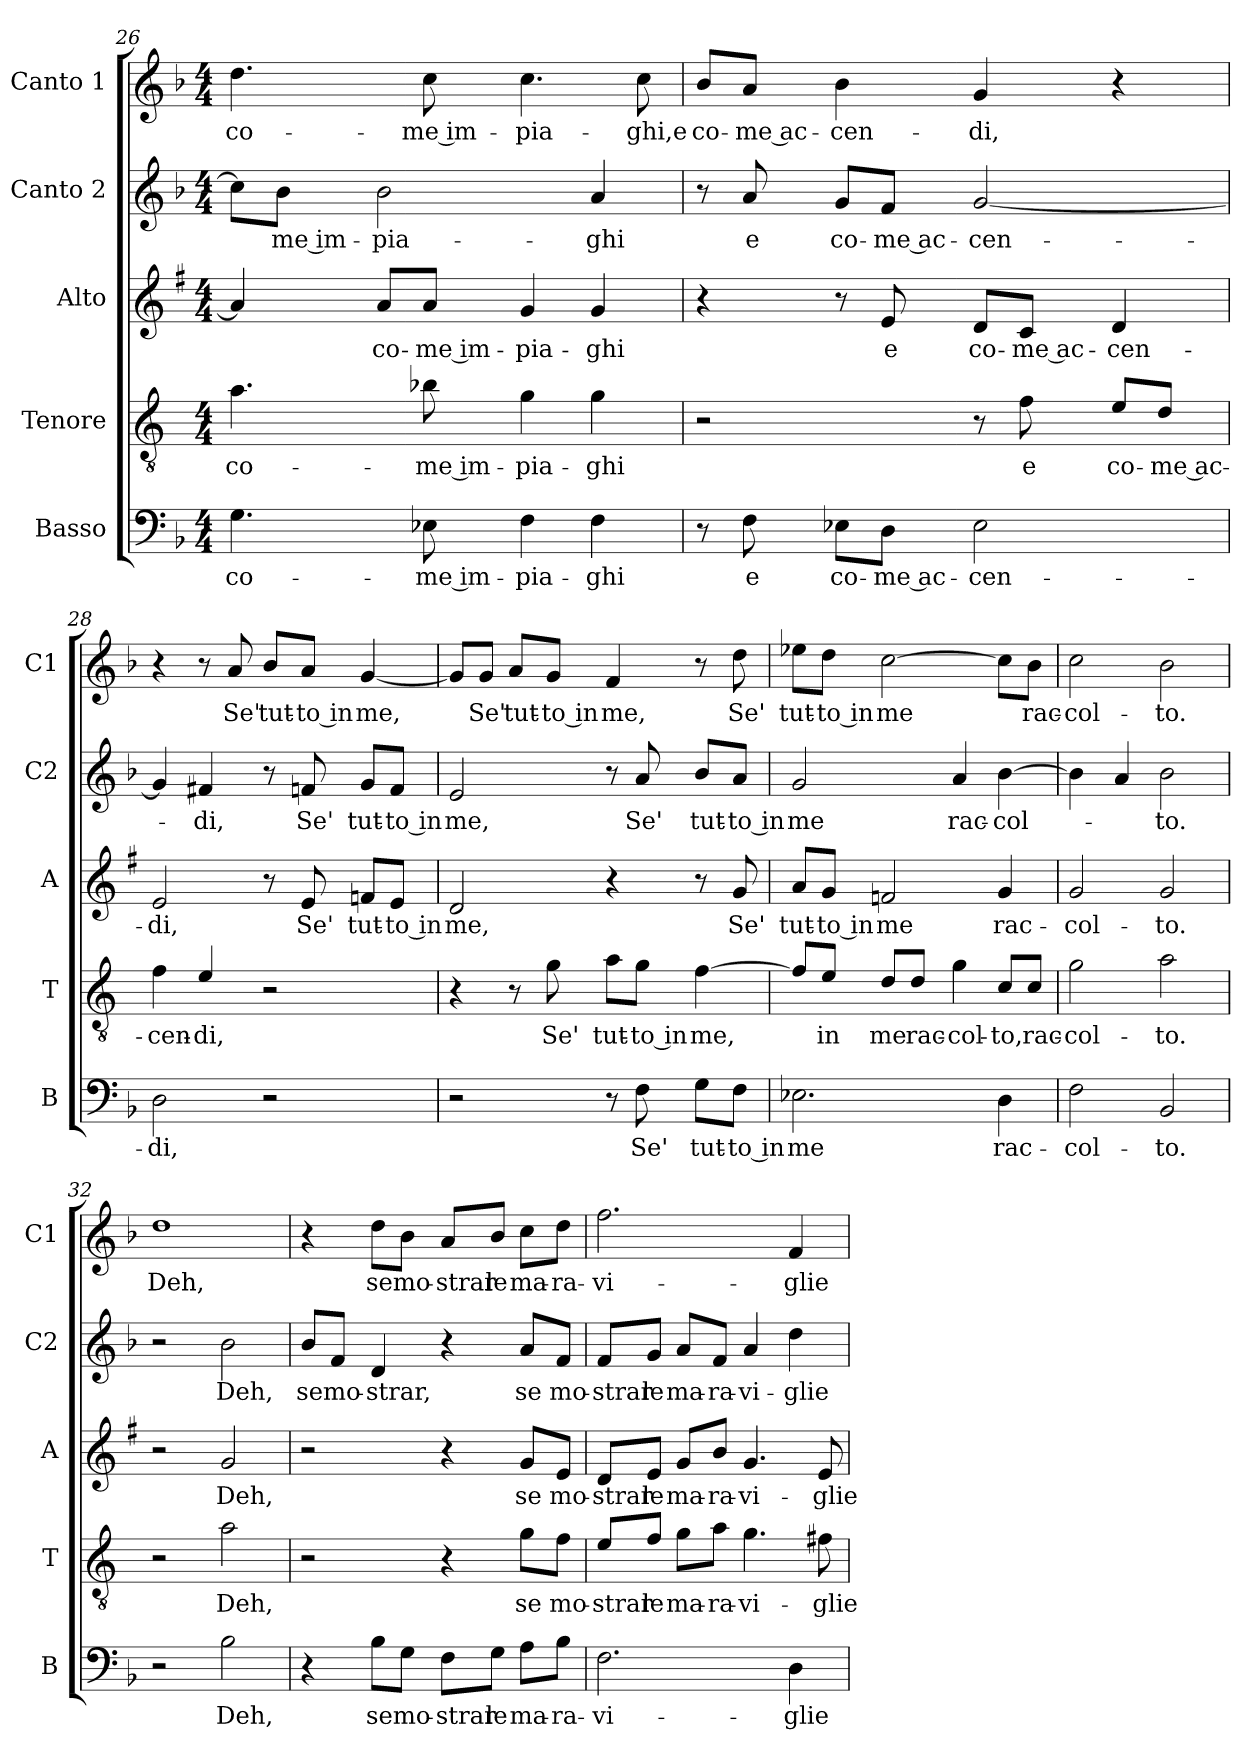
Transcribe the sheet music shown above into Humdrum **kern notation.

**kern	**text	**kern	**text	**kern	**text	**kern	**text	**kern	**text
*part5	*part5	*part4	*part4	*part3	*part3	*part2	*part2	*part1	*part1
*staff5	*staff5	*staff4	*staff4	*staff3	*staff3	*staff2	*staff2	*staff1	*staff1
*I"Basso	*	*I"Tenore	*	*I"Alto	*	*I"Canto 2	*	*I"Canto 1	*
*I'B	*	*I'T	*	*I'A	*	*I'C2	*	*I'C1	*
!!LO:LB:g=z
*clefF4	*	*clefGv2	*	*clefG2	*	*clefG2	*	*clefG2	*
*	*	*ITrd4c7	*	*ITrd1c2	*	*	*	*	*
*k[b-]	*	*k[b-]	*	*k[b-]	*	*k[b-]	*	*k[b-]	*
*F:	*	*F:	*	*F:	*	*F:	*	*F:	*
*M4/4	*	*M4/4	*	*M4/4	*	*M4/4	*	*M4/4	*
=26	=26	=26	=26	=26	=26	=26	=26	=26	=26
!	!LO:LY:b	!	!LO:LY:b	!	!	!	!	!	!LO:LY:b
4.G\	co-	4.d\	co-	4g/]	.	8cc\L]	.	4.dd\	co-
!	!	!	!	!	!	!	!LO:LY:b	!	!
.	.	.	.	.	.	8b-\J	-me im-	.	.
!	!	!	!	!	!LO:LY:b	!	!LO:LY:b	!	!
.	.	.	.	8g/L	co-	2b-\	-pia-	.	.
!	!LO:LY:b	!	!LO:LY:b	!	!LO:LY:b	!	!	!	!LO:LY:b
8E-X\	-me im-	8e-X\	-me im-	8g/J	-me im-	.	.	8cc\	-me im-
!	!LO:LY:b	!	!LO:LY:b	!	!LO:LY:b	!	!	!	!LO:LY:b
4F\	-pia-	4c\	-pia-	4f/	-pia-	.	.	4.cc\	-pia-
!	!LO:LY:b	!	!LO:LY:b	!	!LO:LY:b	!	!LO:LY:b	!	!
4F\	-ghi	4c\	-ghi	4f/	-ghi	4a/	-ghi	.	.
!	!	!	!	!	!	!	!	!	!LO:LY:b
.	.	.	.	.	.	.	.	8cc\	-ghi,e
=27	=27	=27	=27	=27	=27	=27	=27	=27	=27
!	!	!	!	!	!	!	!	!	!LO:LY:b
8r	.	2r	.	4r	.	8r	.	8b-/L	co-
!	!LO:LY:b	!	!	!	!	!	!LO:LY:b	!	!LO:LY:b
8F\	e	.	.	.	.	8a/	e	8a/J	-me ac-
!	!LO:LY:b	!	!	!	!	!	!LO:LY:b	!	!LO:LY:b
8E-X\L	co-	.	.	8r	.	8g/L	co-	4b-\	-cen-
!	!LO:LY:b	!	!	!	!LO:LY:b	!	!LO:LY:b	!	!
8D\J	-me ac-	.	.	8d/	e	8f/J	-me ac-	.	.
!	!LO:LY:b	!	!	!	!LO:LY:b	!	!LO:LY:b	!	!LO:LY:b
2E-\	-cen-	8r	.	8c/L	co-	[2g/	-cen-	4g/	-di,
!	!	!	!LO:LY:b	!	!LO:LY:b	!	!	!	!
.	.	8B-\	e	8B-/J	-me ac-	.	.	.	.
!	!	!	!LO:LY:b	!	!LO:LY:b	!	!	!	!
.	.	8A/L	co-	4c/	-cen-	.	.	4r	.
!	!	!	!LO:LY:b	!	!	!	!	!	!
.	.	8G/J	-me ac-	.	.	.	.	.	.
=28	=28	=28	=28	=28	=28	=28	=28	=28	=28
!	!LO:LY:b	!	!LO:LY:b	!	!LO:LY:b	!	!	!	!
2D\	-di,	4B-\	-cen-	2d/	-di,	4g/]	.	4r	.
!	!	!	!LO:LY:b	!	!	!	!LO:LY:b	!	!
.	.	4A/	-di,	.	.	4f#X/	-di,	8r	.
!	!	!	!	!	!	!	!	!	!LO:LY:b
.	.	.	.	.	.	.	.	8a/	Se'
!	!	!	!	!	!	!	!	!	!LO:LY:b
2r	.	2r	.	8r	.	8r	.	8b-/L	tut-
!	!	!	!	!	!LO:LY:b	!	!LO:LY:b	!	!LO:LY:b
.	.	.	.	8d/	Se'	8fn/	Se'	8a/J	-to in
!	!	!	!	!	!LO:LY:b	!	!LO:LY:b	!	!LO:LY:b
.	.	.	.	8e-X/L	tut-	8g/L	tut-	[4g/	me,
!	!	!	!	!	!LO:LY:b	!	!LO:LY:b	!	!
.	.	.	.	8d/J	-to in	8f/J	-to in	.	.
!!LO:PB:g=z
=29	=29	=29	=29	=29	=29	=29	=29	=29	=29
!	!	!	!	!	!LO:LY:b	!	!LO:LY:b	!	!
2r	.	4r	.	2c/	me,	2e/	me,	8g/L]	.
!	!	!	!	!	!	!	!	!	!LO:LY:b
.	.	.	.	.	.	.	.	8g/J	Se'
!	!	!	!	!	!	!	!	!	!LO:LY:b
.	.	8r	.	.	.	.	.	8a/L	tut-
!	!	!	!LO:LY:b	!	!	!	!	!	!LO:LY:b
.	.	8c\	Se'	.	.	.	.	8g/J	-to in
!	!	!	!LO:LY:b	!	!	!	!	!	!LO:LY:b
8r	.	8d\L	tut-	4r	.	8r	.	4f/	me,
!	!LO:LY:b	!	!LO:LY:b	!	!	!	!LO:LY:b	!	!
8F\	Se'	8c\J	-to in	.	.	8a/	Se'	.	.
!	!LO:LY:b	!	!LO:LY:b	!	!	!	!LO:LY:b	!	!
8G\L	tut-	[4B-\	me,	8r	.	8b-/L	tut-	8r	.
!	!LO:LY:b	!	!	!	!LO:LY:b	!	!LO:LY:b	!	!LO:LY:b
8F\J	-to in	.	.	8f/	Se'	8a/J	-to in	8dd\	Se'
=30	=30	=30	=30	=30	=30	=30	=30	=30	=30
!	!LO:LY:b	!	!	!	!LO:LY:b	!	!LO:LY:b	!	!LO:LY:b
2.E-X\	me	8B-/L]	.	8g/L	tut-	2g/	me	8ee-X\L	tut-
!	!	!	!LO:LY:b	!	!LO:LY:b	!	!	!	!LO:LY:b
.	.	8A/J	in	8f/J	-to in	.	.	8dd\J	-to in
!	!	!	!LO:LY:b	!	!LO:LY:b	!	!	!	!LO:LY:b
.	.	8G/L	me	2e-X/	me	.	.	[2cc\	me
!	!	!	!LO:LY:b	!	!	!	!	!	!
.	.	8G/J	rac-	.	.	.	.	.	.
!	!	!	!LO:LY:b	!	!	!	!LO:LY:b	!	!
.	.	4c\	-col-	.	.	4a/	rac-	.	.
!	!LO:LY:b	!	!LO:LY:b	!	!LO:LY:b	!	!LO:LY:b	!	!
4D\	rac-	8F/L	-to,	4f/	rac-	[4b-\	-col-	8cc\L]	.
!	!	!	!LO:LY:b	!	!	!	!	!	!LO:LY:b
.	.	8F/J	rac-	.	.	.	.	8b-\J	rac-
=31	=31	=31	=31	=31	=31	=31	=31	=31	=31
!	!LO:LY:b	!	!LO:LY:b	!	!LO:LY:b	!	!	!	!LO:LY:b
2F\	-col-	2c\	-col-	2f/	-col-	4b-\]	.	2cc\	-col-
.	.	.	.	.	.	4a/	.	.	.
!	!LO:LY:b	!	!LO:LY:b	!	!LO:LY:b	!	!LO:LY:b	!	!LO:LY:b
2BB-/	-to.	2d\	-to.	2f/	-to.	2b-\	-to.	2b-\	-to.
=32	=32	=32	=32	=32	=32	=32	=32	=32	=32
!	!	!	!	!	!	!	!	!	!LO:LY:b
2r	.	2r	.	2r	.	2r	.	1dd	Deh,
!	!LO:LY:b	!	!LO:LY:b	!	!LO:LY:b	!	!LO:LY:b	!	!
2B-\	Deh,	2d\	Deh,	2f/	Deh,	2b-\	Deh,	.	.
!!LO:LB:g=z
=33	=33	=33	=33	=33	=33	=33	=33	=33	=33
!	!	!	!	!	!	!	!LO:LY:b	!	!
4r	.	2r	.	2r	.	8b-/L	se	4r	.
!	!	!	!	!	!	!	!LO:LY:b	!	!
.	.	.	.	.	.	8f/J	mo-	.	.
!	!LO:LY:b	!	!	!	!	!	!LO:LY:b	!	!LO:LY:b
8B-\L	se	.	.	.	.	4d/	-strar,	8dd\L	se
!	!LO:LY:b	!	!	!	!	!	!	!	!LO:LY:b
8G\J	mo-	.	.	.	.	.	.	8b-\J	mo-
!	!LO:LY:b	!	!	!	!	!	!	!	!LO:LY:b
8F\L	-strar	4r	.	4r	.	4r	.	8a/L	-strar
!	!LO:LY:b	!	!	!	!	!	!	!	!LO:LY:b
8G\J	le	.	.	.	.	.	.	8b-/J	le
!	!LO:LY:b	!	!LO:LY:b	!	!LO:LY:b	!	!LO:LY:b	!	!LO:LY:b
8A\L	ma-	8c\L	se	8f/L	se	8a/L	se	8cc\L	ma-
!	!LO:LY:b	!	!LO:LY:b	!	!LO:LY:b	!	!LO:LY:b	!	!LO:LY:b
8B-\J	-ra-	8B-\J	mo-	8d/J	mo-	8f/J	mo-	8dd\J	-ra-
=34	=34	=34	=34	=34	=34	=34	=34	=34	=34
!	!LO:LY:b	!	!LO:LY:b	!	!LO:LY:b	!	!LO:LY:b	!	!LO:LY:b
2.F\	-vi-	8A/L	-strar	8c/L	-strar	8f/L	-strar	2.ff\	-vi-
!	!	!	!LO:LY:b	!	!LO:LY:b	!	!LO:LY:b	!	!
.	.	8B-/J	le	8d/J	le	8g/J	le	.	.
!	!	!	!LO:LY:b	!	!LO:LY:b	!	!LO:LY:b	!	!
.	.	8c\L	ma-	8f/L	ma-	8a/L	ma-	.	.
!	!	!	!LO:LY:b	!	!LO:LY:b	!	!LO:LY:b	!	!
.	.	8d\J	-ra-	8a/J	-ra-	8f/J	-ra-	.	.
!	!	!	!LO:LY:b	!	!LO:LY:b	!	!LO:LY:b	!	!
.	.	4.c\	-vi-	4.f/	-vi-	4a/	-vi-	.	.
!	!LO:LY:b	!	!	!	!	!	!LO:LY:b	!	!LO:LY:b
4D\	-glie	.	.	.	.	4dd\	-glie	4f/	-glie
!	!	!	!LO:LY:b	!	!LO:LY:b	!	!	!	!
.	.	8Bn\	-glie	8d/	-glie	.	.	.	.
=	=	=	=	=	=	=	=	=	=
*-	*-	*-	*-	*-	*-	*-	*-	*-	*-
